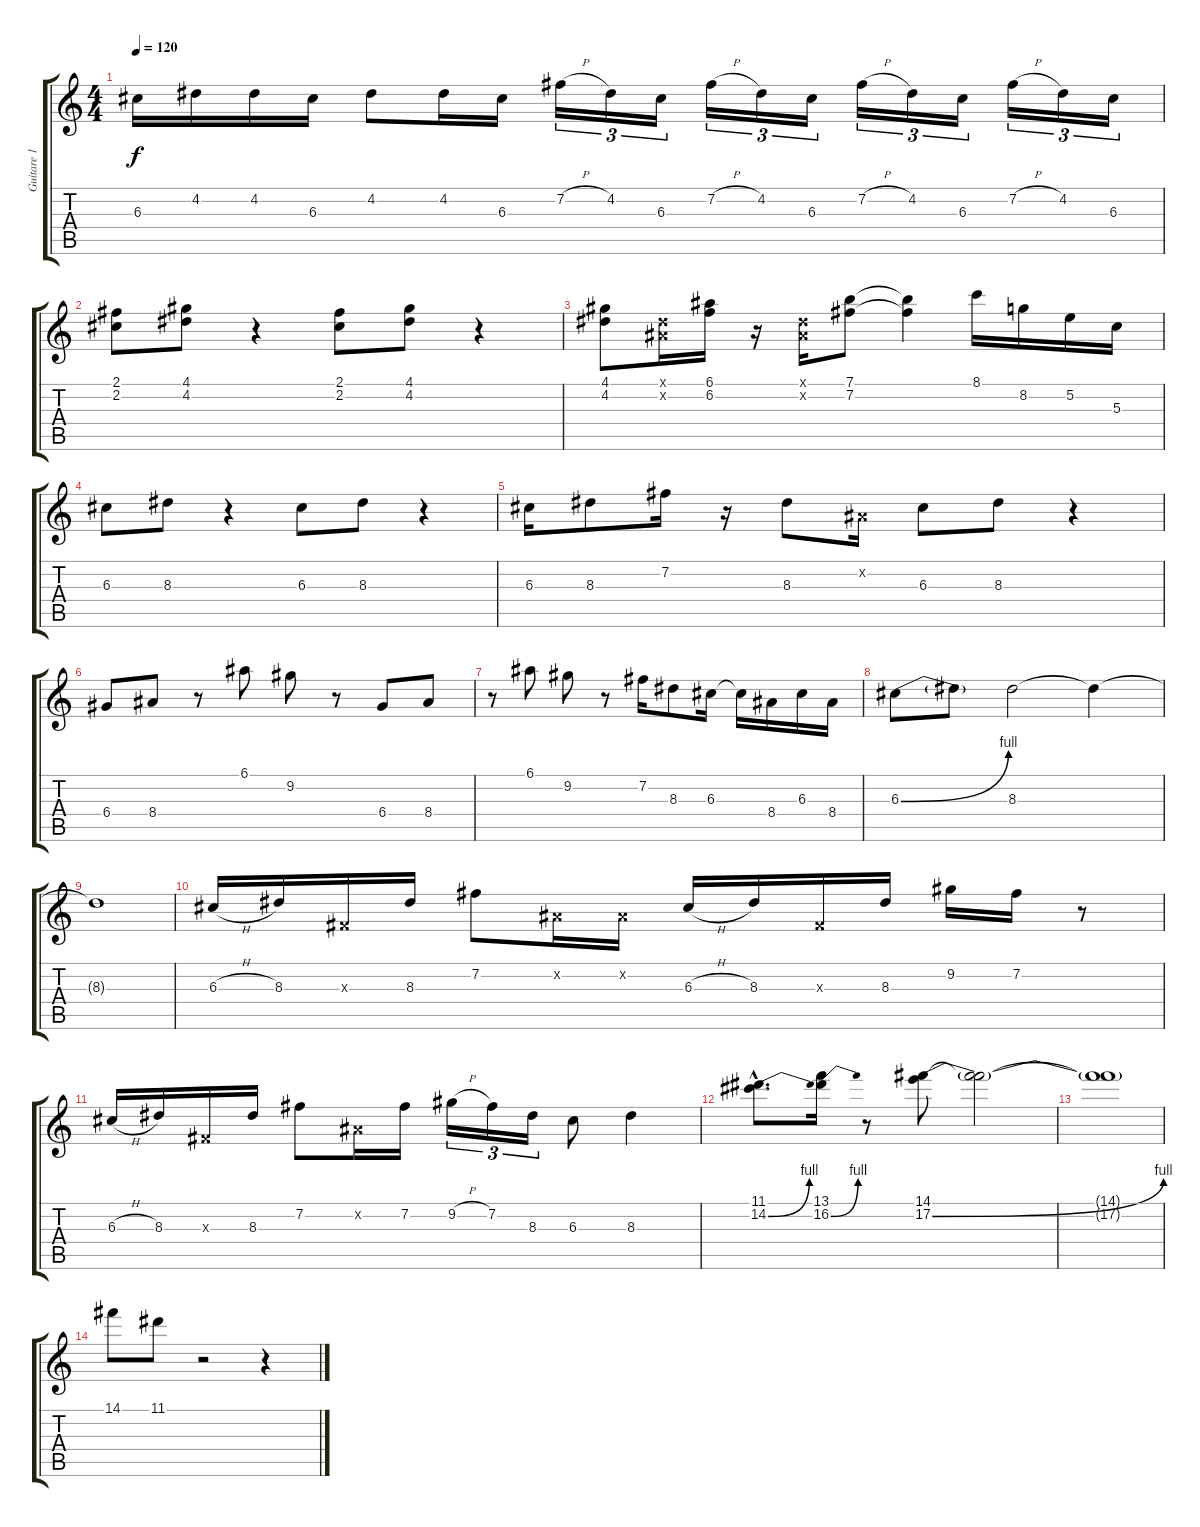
\track ("Guitare 1" "Guitare 1") {instrument distortionguitar}
\staff {score tabs}
\tuning (E4 B3 G3 D3 A2 E2) {hide}
\ts (4 4)
\tempo 120
\clef g2
\ks c
6.3.16{dy f} 4.2.16 4.2.16 6.3.16 4.2.8 4.2.16 6.3.16 7.2{h}.16{tu (3 2)} 4.2.16{tu (3 2)} 6.3.16{tu (3 2)} 7.2{h}.16{tu (3 2)} 4.2.16{tu (3 2)} 6.3.16{tu (3 2)} 7.2{h}.16{tu (3 2)} 4.2.16{tu (3 2)} 6.3.16{tu (3 2)} 7.2{h}.16{tu (3 2)} 4.2.16{tu (3 2)} 6.3.16{tu (3 2)} |
(2.1 2.2).8 (4.1 4.2).8 r.4 (2.1 2.2).8 (4.1 4.2).8 r.4 |
(4.1 4.2).8 (-1.1{x} -1.2{x}).16 (6.1 6.2).16 r.16 (-1.1{x} -1.2{x}).16 (7.1 7.2).8 (7.1{t} 7.2{t}).4 8.1.16 8.2.16 5.2.16 5.3.16 |
6.3.8 8.3.8 r.4 6.3.8 8.3.8 r.4 |
6.3.16 8.3.8 7.2.16 r.16 8.3.8 -1.2{x}.16 6.3.8 8.3.8 r.4 |
6.4.8 8.4.8 r.8 6.1.8 9.2.8 r.8 6.4.8 8.4.8 |
r.8 6.1.8 9.2.8 r.8 7.2.16 8.3.8 6.3.16 6.3{t}.16 8.4.16 6.3.16 8.4.16 |
6.3{be (bend 0 0 60 4)}.8 6.3{t}.8 8.3.2 8.3{t}.4 |
8.3{t}.1 |
6.3{h}.16 8.3.16 -1.3{x}.16 8.3.16 7.2.8 -1.2{x}.16 -1.2{x}.16 6.3{h}.16 8.3.16 -1.3{x}.16 8.3.16 9.2.16 7.2.16 r.8 |
6.3{h}.16 8.3.16 -1.3{x}.16 8.3.16 7.2.8 -1.2{x}.16 7.2.16 9.2{h}.16{tu (3 2)} 7.2.16{tu (3 2)} 8.3.16{tu (3 2)} 6.3.8 8.3.4 |
(11.1{hac} 14.2{be (bend 0 0 60 4) hac}).8{d} (13.1 16.2{be (bend 0 0 60 4)}).16 r.8 (14.1 17.2{be (bend 0 0 60 4)}).8 (14.1{t} 17.2{t}).2 |
(14.1{t} 17.2{t}).1 |
14.1.8 11.1.8 r.2 r.4
